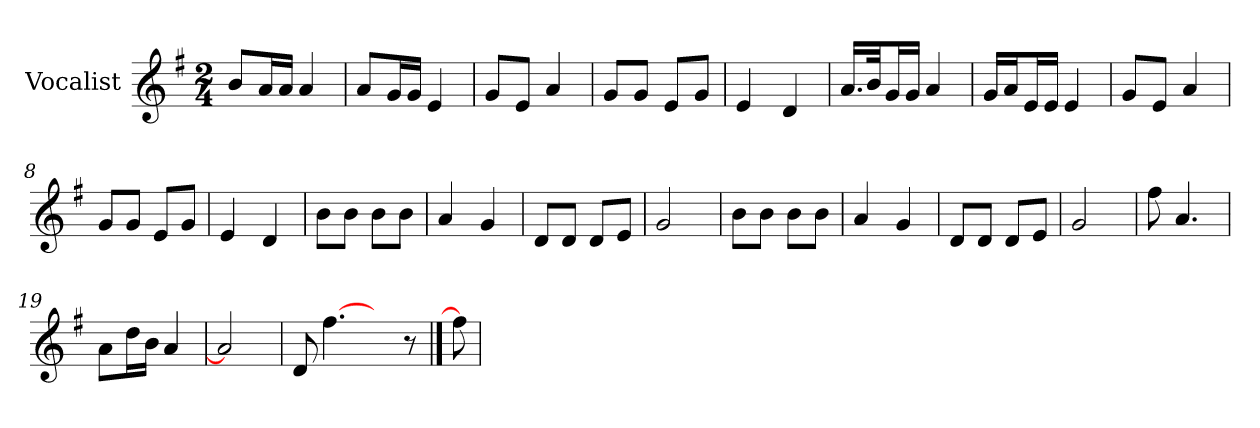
**kern
*part1
*staff1
*I"Vocalist
*k[f#]
*G:
*M2/4
=
8bL
16aL
16aJJ
4a
=1
8aL
16gL
16gJJ
4e
=2
8gL
8eJ
4a
=3
8gL
8gJ
8eL
8gJ
=4
4e
4d
=5
16.aLL
32bJk
16gL
16gJJ
4a
=6
16gLL
16aJ
16eL
16eJJ
4e
=7
8gL
8eJ
4a
=8
8gL
8gJ
8eL
8gJ
=9
4e
4d
=10
8bL
8bJ
8bL
8bJ
=11
4a
4g
=12
8dL
8dJ
8dL
8eJ
=13
2g
=14
8bL
8bJ
8bL
8bJ
=15
4a
4g
=16
8dL
8dJ
8dL
8eJ
=17
2g
=18
8ff#
4.a
=19
8aL
16ddL
16bJJ
4a
=20
2a]
=21
8d
[4.ff#
8ryy
8r
==22
8ff#]
=
*-
